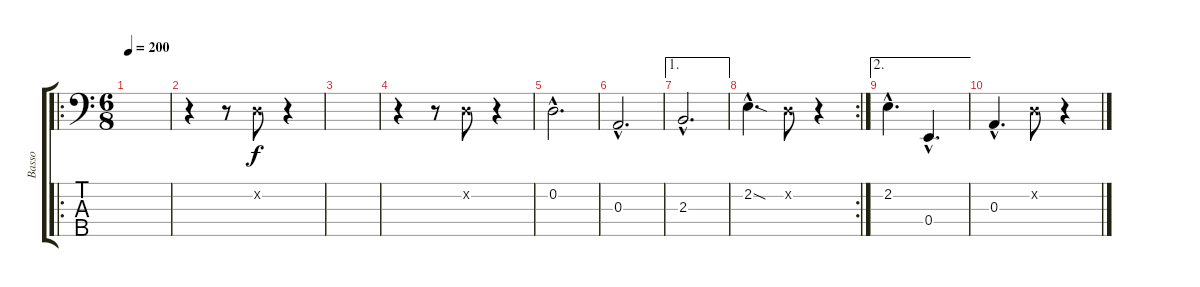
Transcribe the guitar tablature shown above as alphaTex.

\track ("Basso" "Basso") {instrument electricbassfinger}
\staff {score tabs}
\tuning (G2 D2 A1 E1 A0) {hide}
\ro
\ts (6 8)
\tempo 200
\clef f4
\ks c
|
r.4 r.8 0.2{x}.8 r.4 |
|
r.4 r.8 0.2{x}.8 r.4 |
0.2{hac}.2{d} |
0.3{hac}.2{d} |
\ae 1
2.3{hac}.2{d} |
\rc 2
2.2{sod hac}.4{d} 0.2{x}.8 r.4 |
\ae 2
2.2{hac}.4{d} 0.4{hac}.4{d} |
0.3{hac}.4{d} 0.2{x}.8 r.4
